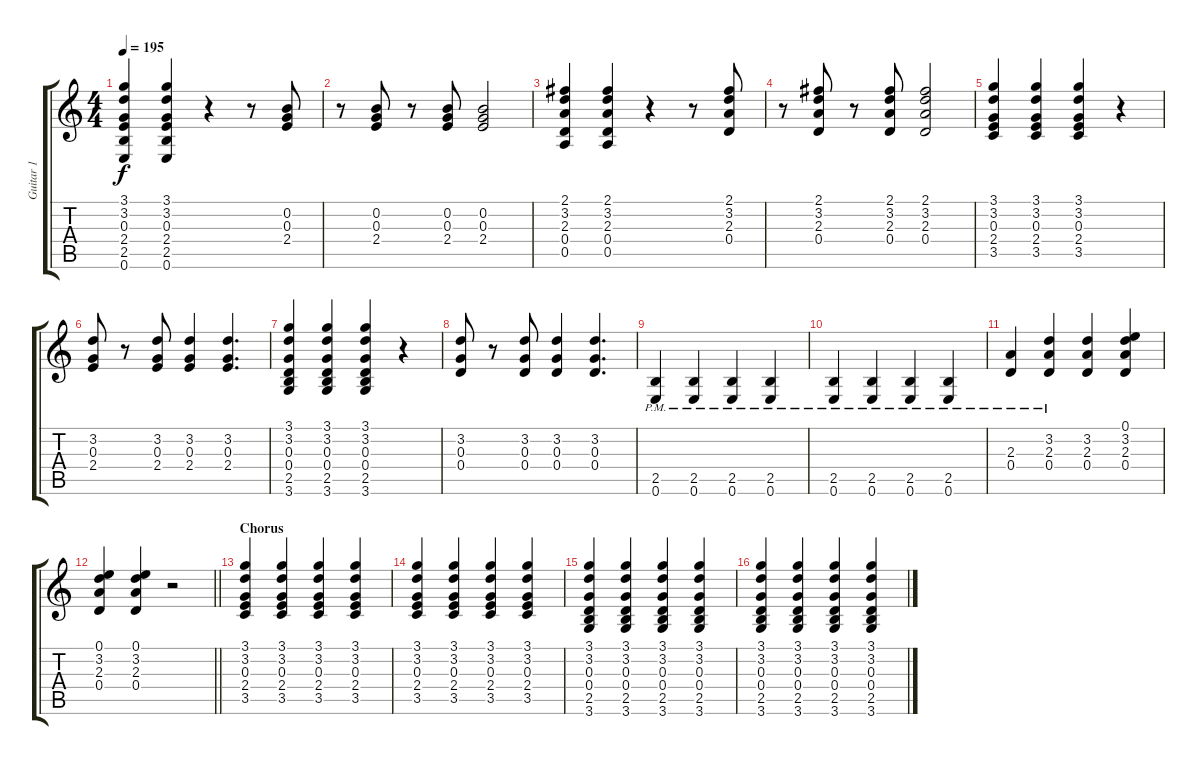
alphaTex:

\track ("Guitar 1" "Guitar 1") {instrument distortionguitar}
\staff {score tabs}
\tuning (E4 B3 G3 D3 A2 E2) {hide}
\ts (4 4)
\tempo 195
\clef g2
\ks c
(3.1 3.2 0.3 2.4 2.5 0.6).4{dy f} (3.1 3.2 0.3 2.4 2.5 0.6).4 r.4 r.8 (0.2 0.3 2.4).8 |
r.8 (0.2 0.3 2.4).8 r.8 (0.2 0.3 2.4).8 (0.2 0.3 2.4).2 |
(2.1 3.2 2.3 0.4 0.5).4 (2.1 3.2 2.3 0.4 0.5).4 r.4 r.8 (2.1 3.2 2.3 0.4).8 |
r.8 (2.1 3.2 2.3 0.4).8 r.8 (2.1 3.2 2.3 0.4).8 (2.1 3.2 2.3 0.4).2 |
(3.1 3.2 0.3 2.4 3.5).4 (3.1 3.2 0.3 2.4 3.5).4 (3.1 3.2 0.3 2.4 3.5).4 r.4 |
(3.2 0.3 2.4).8 r.8 (3.2 0.3 2.4).8 (3.2 0.3 2.4).4 (3.2 0.3 2.4).4{d} |
(3.1 3.2 0.3 0.4 2.5 3.6).4 (3.1 3.2 0.3 0.4 2.5 3.6).4 (3.1 3.2 0.3 0.4 2.5 3.6).4 r.4 |
(3.2 0.3 0.4).8 r.8 (3.2 0.3 0.4).8 (3.2 0.3 0.4).4 (3.2 0.3 0.4).4{d} |
(2.5{pm} 0.6{pm}).4 (2.5{pm} 0.6{pm}).4 (2.5{pm} 0.6{pm}).4 (2.5{pm} 0.6{pm}).4 |
(2.5{pm} 0.6{pm}).4 (2.5{pm} 0.6{pm}).4 (2.5{pm} 0.6{pm}).4 (2.5{pm} 0.6{pm}).4 |
(2.3{pm} 0.4{pm}).4 (3.2{pm} 2.3{pm} 0.4{pm}).4 (3.2 2.3 0.4).4 (0.1 3.2 2.3 0.4).4 |
\barLineRight lightlight
(0.1 3.2 2.3 0.4).4 (0.1 3.2 2.3 0.4).4 r.2 |
\section ("" "Chorus")
(3.1 3.2 0.3 2.4 3.5).4 (3.1 3.2 0.3 2.4 3.5).4 (3.1 3.2 0.3 2.4 3.5).4 (3.1 3.2 0.3 2.4 3.5).4 |
(3.1 3.2 0.3 2.4 3.5).4 (3.1 3.2 0.3 2.4 3.5).4 (3.1 3.2 0.3 2.4 3.5).4 (3.1 3.2 0.3 2.4 3.5).4 |
(3.1 3.2 0.3 0.4 2.5 3.6).4 (3.1 3.2 0.3 0.4 2.5 3.6).4 (3.1 3.2 0.3 0.4 2.5 3.6).4 (3.1 3.2 0.3 0.4 2.5 3.6).4 |
(3.1 3.2 0.3 0.4 2.5 3.6).4 (3.1 3.2 0.3 0.4 2.5 3.6).4 (3.1 3.2 0.3 0.4 2.5 3.6).4 (3.1 3.2 0.3 0.4 2.5 3.6).4
